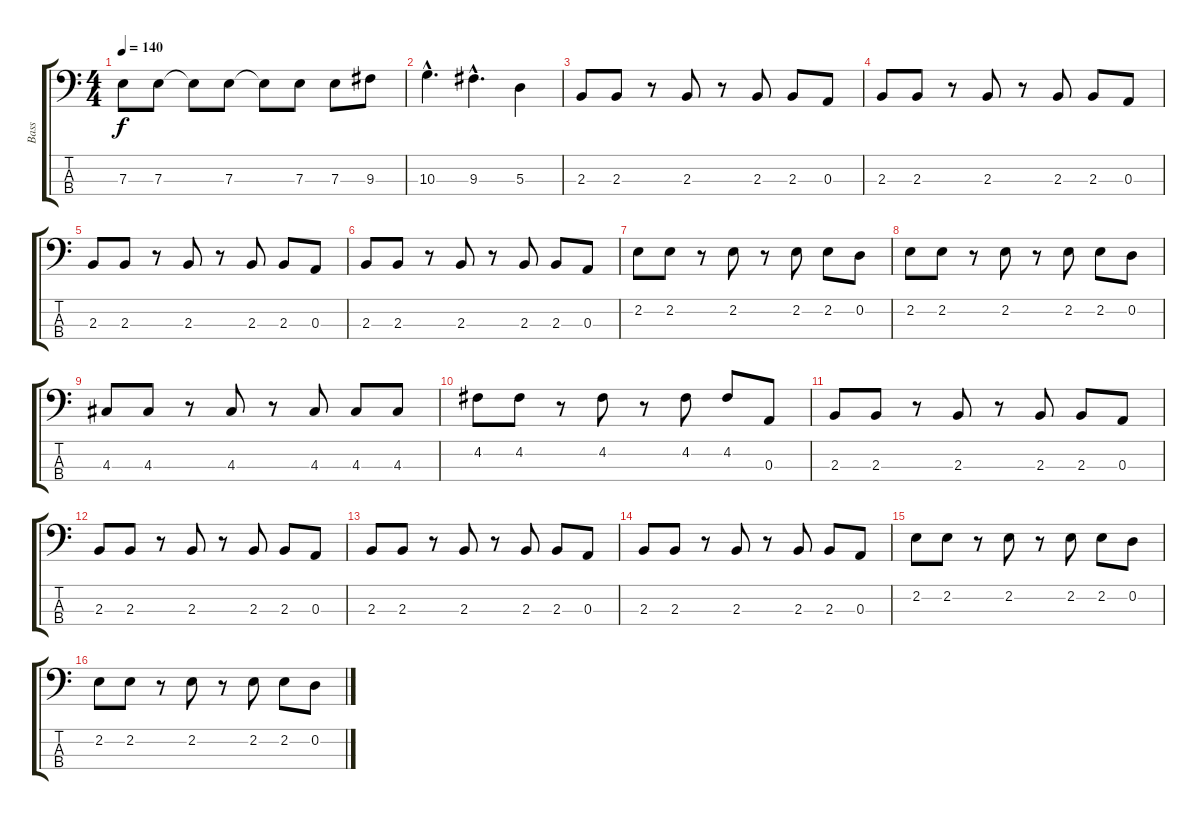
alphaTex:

\track ("Bass" "Bass") {instrument electricbassfinger}
\staff {score tabs}
\tuning (G2 D2 A1 E1) {hide}
\ts (4 4)
\tempo 140
\clef f4
\ks c
7.3.8{dy f} 7.3.8 7.3{t}.8 7.3.8 7.3{t}.8 7.3.8 7.3.8 9.3.8 |
10.3{hac}.4{d} 9.3{hac}.4{d} 5.3.4 |
2.3.8 2.3.8 r.8 2.3.8 r.8 2.3.8 2.3.8 0.3.8 |
2.3.8 2.3.8 r.8 2.3.8 r.8 2.3.8 2.3.8 0.3.8 |
2.3.8 2.3.8 r.8 2.3.8 r.8 2.3.8 2.3.8 0.3.8 |
2.3.8 2.3.8 r.8 2.3.8 r.8 2.3.8 2.3.8 0.3.8 |
2.2.8 2.2.8 r.8 2.2.8 r.8 2.2.8 2.2.8 0.2.8 |
2.2.8 2.2.8 r.8 2.2.8 r.8 2.2.8 2.2.8 0.2.8 |
4.3.8 4.3.8 r.8 4.3.8 r.8 4.3.8 4.3.8 4.3.8 |
4.2.8 4.2.8 r.8 4.2.8 r.8 4.2.8 4.2.8 0.3.8 |
2.3.8 2.3.8 r.8 2.3.8 r.8 2.3.8 2.3.8 0.3.8 |
2.3.8 2.3.8 r.8 2.3.8 r.8 2.3.8 2.3.8 0.3.8 |
2.3.8 2.3.8 r.8 2.3.8 r.8 2.3.8 2.3.8 0.3.8 |
2.3.8 2.3.8 r.8 2.3.8 r.8 2.3.8 2.3.8 0.3.8 |
2.2.8 2.2.8 r.8 2.2.8 r.8 2.2.8 2.2.8 0.2.8 |
2.2.8 2.2.8 r.8 2.2.8 r.8 2.2.8 2.2.8 0.2.8
